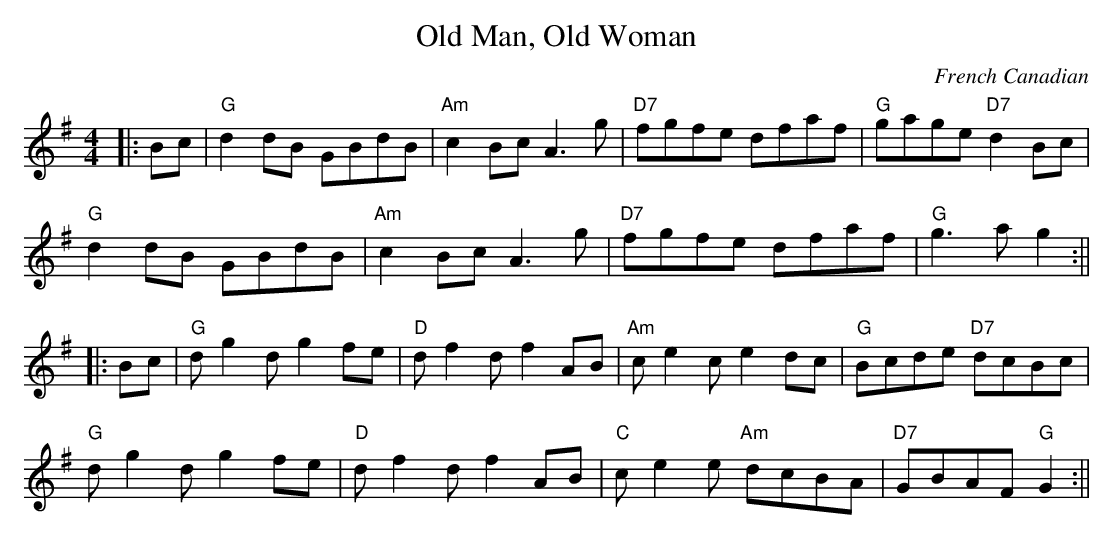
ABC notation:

X:1
T:Old Man, Old Woman
C:French Canadian
M:4/4
L:1/8
K:G
|: Bc | "G"d2dB GBdB | "Am"c2Bc A3g | "D7"fgfe dfaf | "G"gage "D7"d2Bc |
"G"d2dB GBdB | "Am"c2Bc A3g | "D7"fgfe dfaf | "G"g3a g2 :||
|: Bc | "G"dg2d g2fe | "D"df2d f2AB | "Am"ce2c e2dc | "G"Bcde "D7"dcBc |
"G"dg2d g2fe | "D"df2d f2AB | "C"ce2e "Am"dcBA | "D7"GBAF "G"G2 :||
